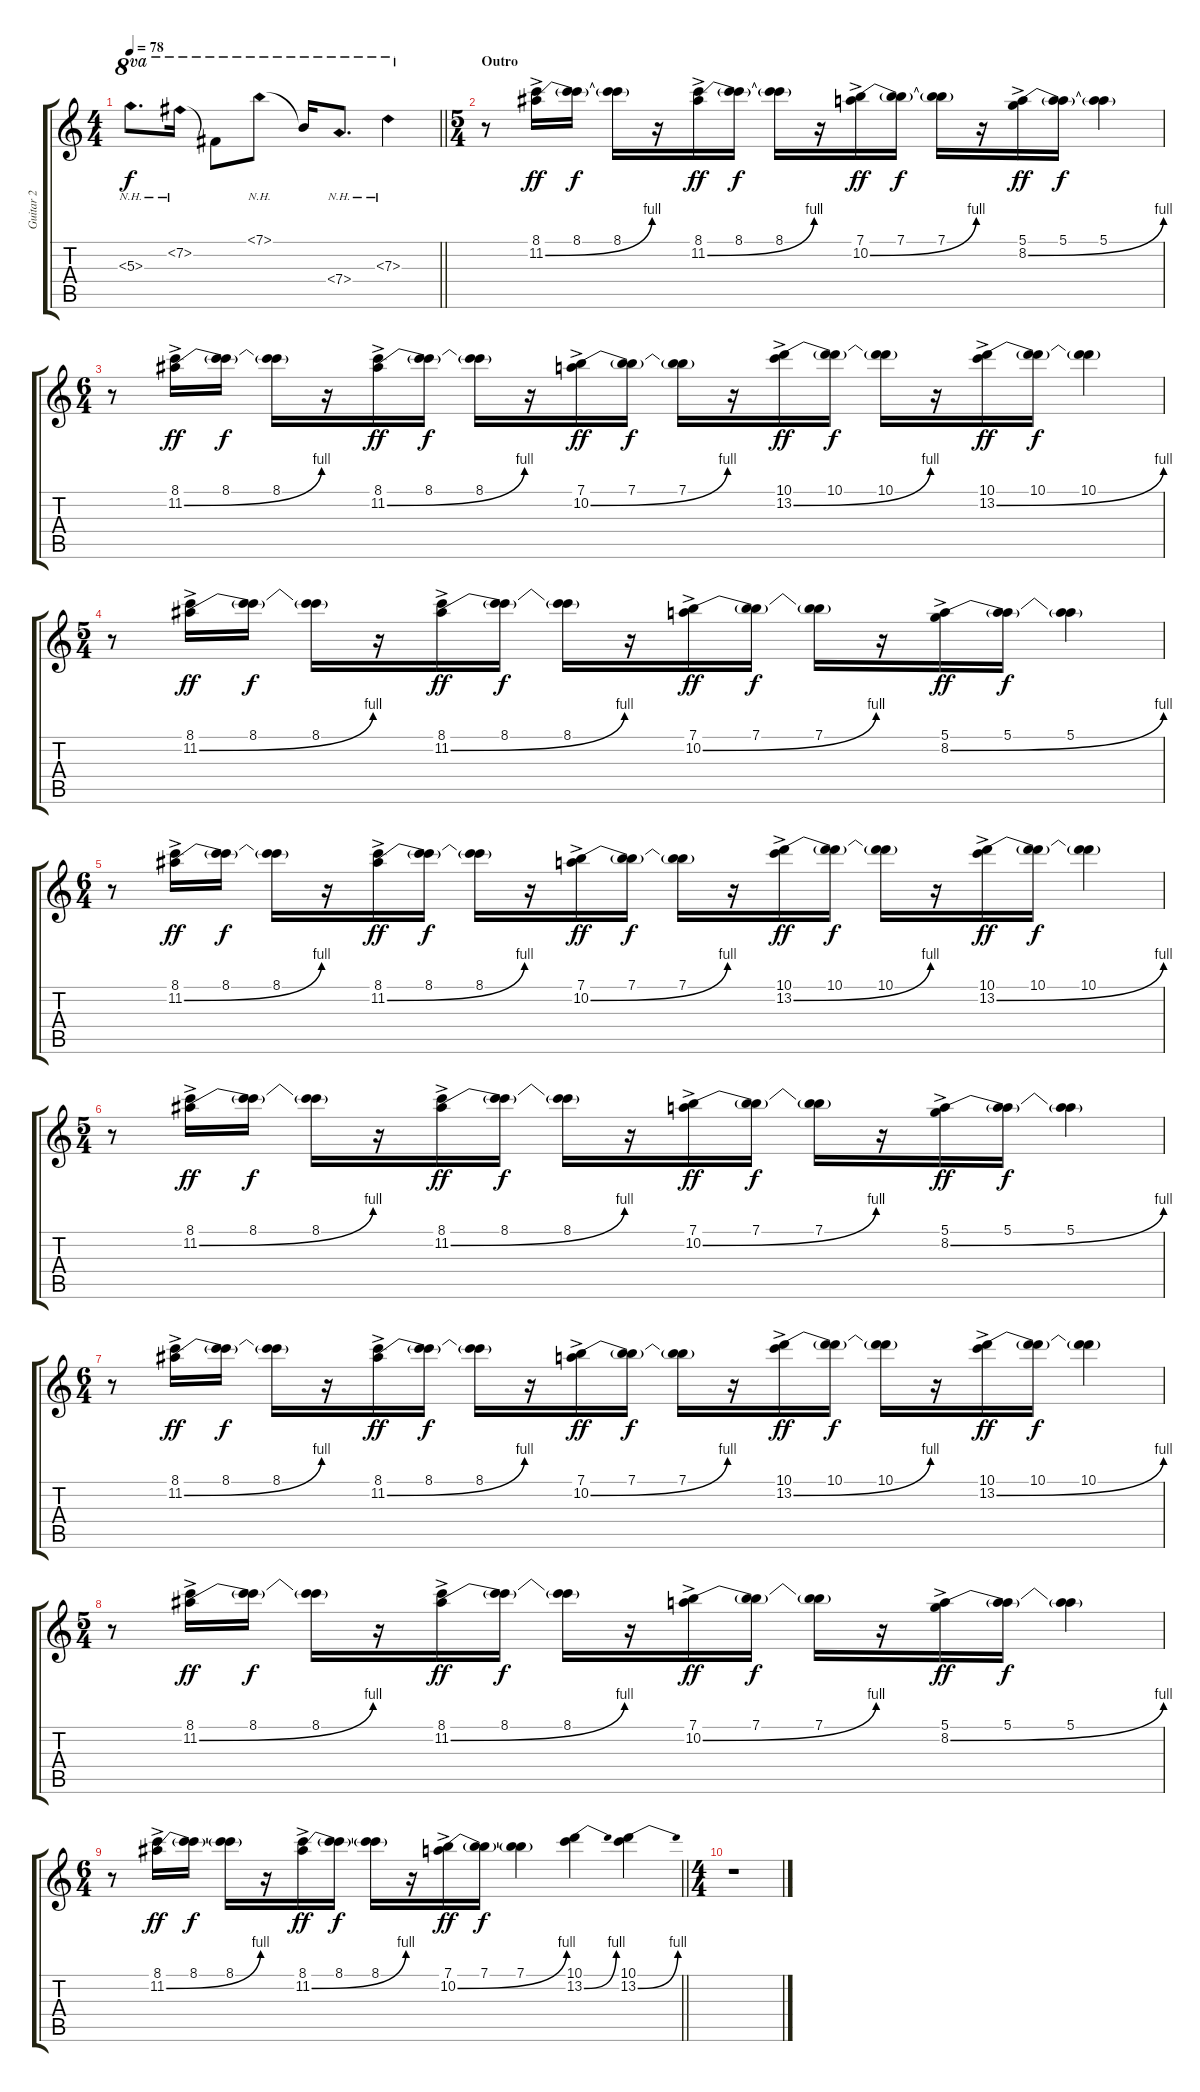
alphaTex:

\track ("Guitar 2" "Guitar 2") {instrument overdrivenguitar bank 11}
\staff {score tabs}
\tuning (E4 B3 G3 D3 A2 E2) {hide}
\ts (4 4)
\tempo 78
\clef g2
\barLineRight lightlight
\ks c
5.3{nh}.8{d ot 8va dy f} 7.2{nh}.16{ot 8va} 7.2{t}.8{ot 8va} 7.1{nh}.8{ot 8va} 7.1{t}.16{ot 8va beam merge} 7.4{nh}.8{d ot 8va} 7.3{nh}.4{ot 8va} |
\ts (5 4)
\section ("" "Outro")
r.8 (8.1 11.2{be (bend 0 0 60 4) ac}).16{dy ff} (8.1 11.2{t}).16{dy f} (8.1 11.2{t}).16 r.16 (8.1 11.2{be (bend 0 0 60 4) ac}).16{dy ff} (8.1 11.2{t}).16{dy f} (8.1 11.2{t}).16 r.16 (7.1 10.2{be (bend 0 0 60 4) ac}).16{dy ff} (7.1 10.2{t}).16{dy f} (7.1 10.2{t}).16 r.16 (5.1 8.2{be (bend 0 0 60 4) ac}).16{dy ff} (5.1 8.2{t}).16{dy f} (5.1 8.2{t}).4 |
\ts (6 4)
r.8 (8.1 11.2{be (bend 0 0 60 4) ac}).16{dy ff} (8.1 11.2{t}).16{dy f} (8.1 11.2{t}).16 r.16 (8.1 11.2{be (bend 0 0 60 4) ac}).16{dy ff} (8.1 11.2{t}).16{dy f} (8.1 11.2{t}).16 r.16 (7.1 10.2{be (bend 0 0 60 4) ac}).16{dy ff} (7.1 10.2{t}).16{dy f} (7.1 10.2{t}).16 r.16 (10.1 13.2{be (bend 0 0 60 4) ac}).16{dy ff} (10.1 13.2{t}).16{dy f} (10.1 13.2{t}).16 r.16 (10.1 13.2{be (bend 0 0 60 4) ac}).16{dy ff} (10.1 13.2{t}).16{dy f} (10.1 13.2{t}).4 |
\ts (5 4)
r.8 (8.1 11.2{be (bend 0 0 60 4) ac}).16{dy ff} (8.1 11.2{t}).16{dy f} (8.1 11.2{t}).16 r.16 (8.1 11.2{be (bend 0 0 60 4) ac}).16{dy ff} (8.1 11.2{t}).16{dy f} (8.1 11.2{t}).16 r.16 (7.1 10.2{be (bend 0 0 60 4) ac}).16{dy ff} (7.1 10.2{t}).16{dy f} (7.1 10.2{t}).16 r.16 (5.1 8.2{be (bend 0 0 60 4) ac}).16{dy ff} (5.1 8.2{t}).16{dy f} (5.1 8.2{t}).4 |
\ts (6 4)
r.8 (8.1 11.2{be (bend 0 0 60 4) ac}).16{dy ff} (8.1 11.2{t}).16{dy f} (8.1 11.2{t}).16 r.16 (8.1 11.2{be (bend 0 0 60 4) ac}).16{dy ff} (8.1 11.2{t}).16{dy f} (8.1 11.2{t}).16 r.16 (7.1 10.2{be (bend 0 0 60 4) ac}).16{dy ff} (7.1 10.2{t}).16{dy f} (7.1 10.2{t}).16 r.16 (10.1 13.2{be (bend 0 0 60 4) ac}).16{dy ff} (10.1 13.2{t}).16{dy f} (10.1 13.2{t}).16 r.16 (10.1 13.2{be (bend 0 0 60 4) ac}).16{dy ff} (10.1 13.2{t}).16{dy f} (10.1 13.2{t}).4 |
\ts (5 4)
r.8 (8.1 11.2{be (bend 0 0 60 4) ac}).16{dy ff} (8.1 11.2{t}).16{dy f} (8.1 11.2{t}).16 r.16 (8.1 11.2{be (bend 0 0 60 4) ac}).16{dy ff} (8.1 11.2{t}).16{dy f} (8.1 11.2{t}).16 r.16 (7.1 10.2{be (bend 0 0 60 4) ac}).16{dy ff} (7.1 10.2{t}).16{dy f} (7.1 10.2{t}).16 r.16 (5.1 8.2{be (bend 0 0 60 4) ac}).16{dy ff} (5.1 8.2{t}).16{dy f} (5.1 8.2{t}).4 |
\ts (6 4)
r.8 (8.1 11.2{be (bend 0 0 60 4) ac}).16{dy ff} (8.1 11.2{t}).16{dy f} (8.1 11.2{t}).16 r.16 (8.1 11.2{be (bend 0 0 60 4) ac}).16{dy ff} (8.1 11.2{t}).16{dy f} (8.1 11.2{t}).16 r.16 (7.1 10.2{be (bend 0 0 60 4) ac}).16{dy ff} (7.1 10.2{t}).16{dy f} (7.1 10.2{t}).16 r.16 (10.1 13.2{be (bend 0 0 60 4) ac}).16{dy ff} (10.1 13.2{t}).16{dy f} (10.1 13.2{t}).16 r.16 (10.1 13.2{be (bend 0 0 60 4) ac}).16{dy ff} (10.1 13.2{t}).16{dy f} (10.1 13.2{t}).4 |
\ts (5 4)
r.8 (8.1 11.2{be (bend 0 0 60 4) ac}).16{dy ff} (8.1 11.2{t}).16{dy f} (8.1 11.2{t}).16 r.16 (8.1 11.2{be (bend 0 0 60 4) ac}).16{dy ff} (8.1 11.2{t}).16{dy f} (8.1 11.2{t}).16 r.16 (7.1 10.2{be (bend 0 0 60 4) ac}).16{dy ff} (7.1 10.2{t}).16{dy f} (7.1 10.2{t}).16 r.16 (5.1 8.2{be (bend 0 0 60 4) ac}).16{dy ff} (5.1 8.2{t}).16{dy f} (5.1 8.2{t}).4 |
\ts (6 4)
\barLineRight lightlight
r.8 (8.1 11.2{be (bend 0 0 60 4) ac}).16{dy ff} (8.1 11.2{t}).16{dy f} (8.1 11.2{t}).16 r.16 (8.1 11.2{be (bend 0 0 60 4) ac}).16{dy ff} (8.1 11.2{t}).16{dy f} (8.1 11.2{t}).16 r.16 (7.1 10.2{be (bend 0 0 60 4) ac}).16{dy ff} (7.1 10.2{t}).16{dy f} (7.1 10.2{t}).4{beam merge} (10.1 13.2{be (bend 0 0 60 4)}).4{beam merge} (10.1 13.2{be (bend 0 0 60 4)}).4 |
\ts (4 4)
r.1
